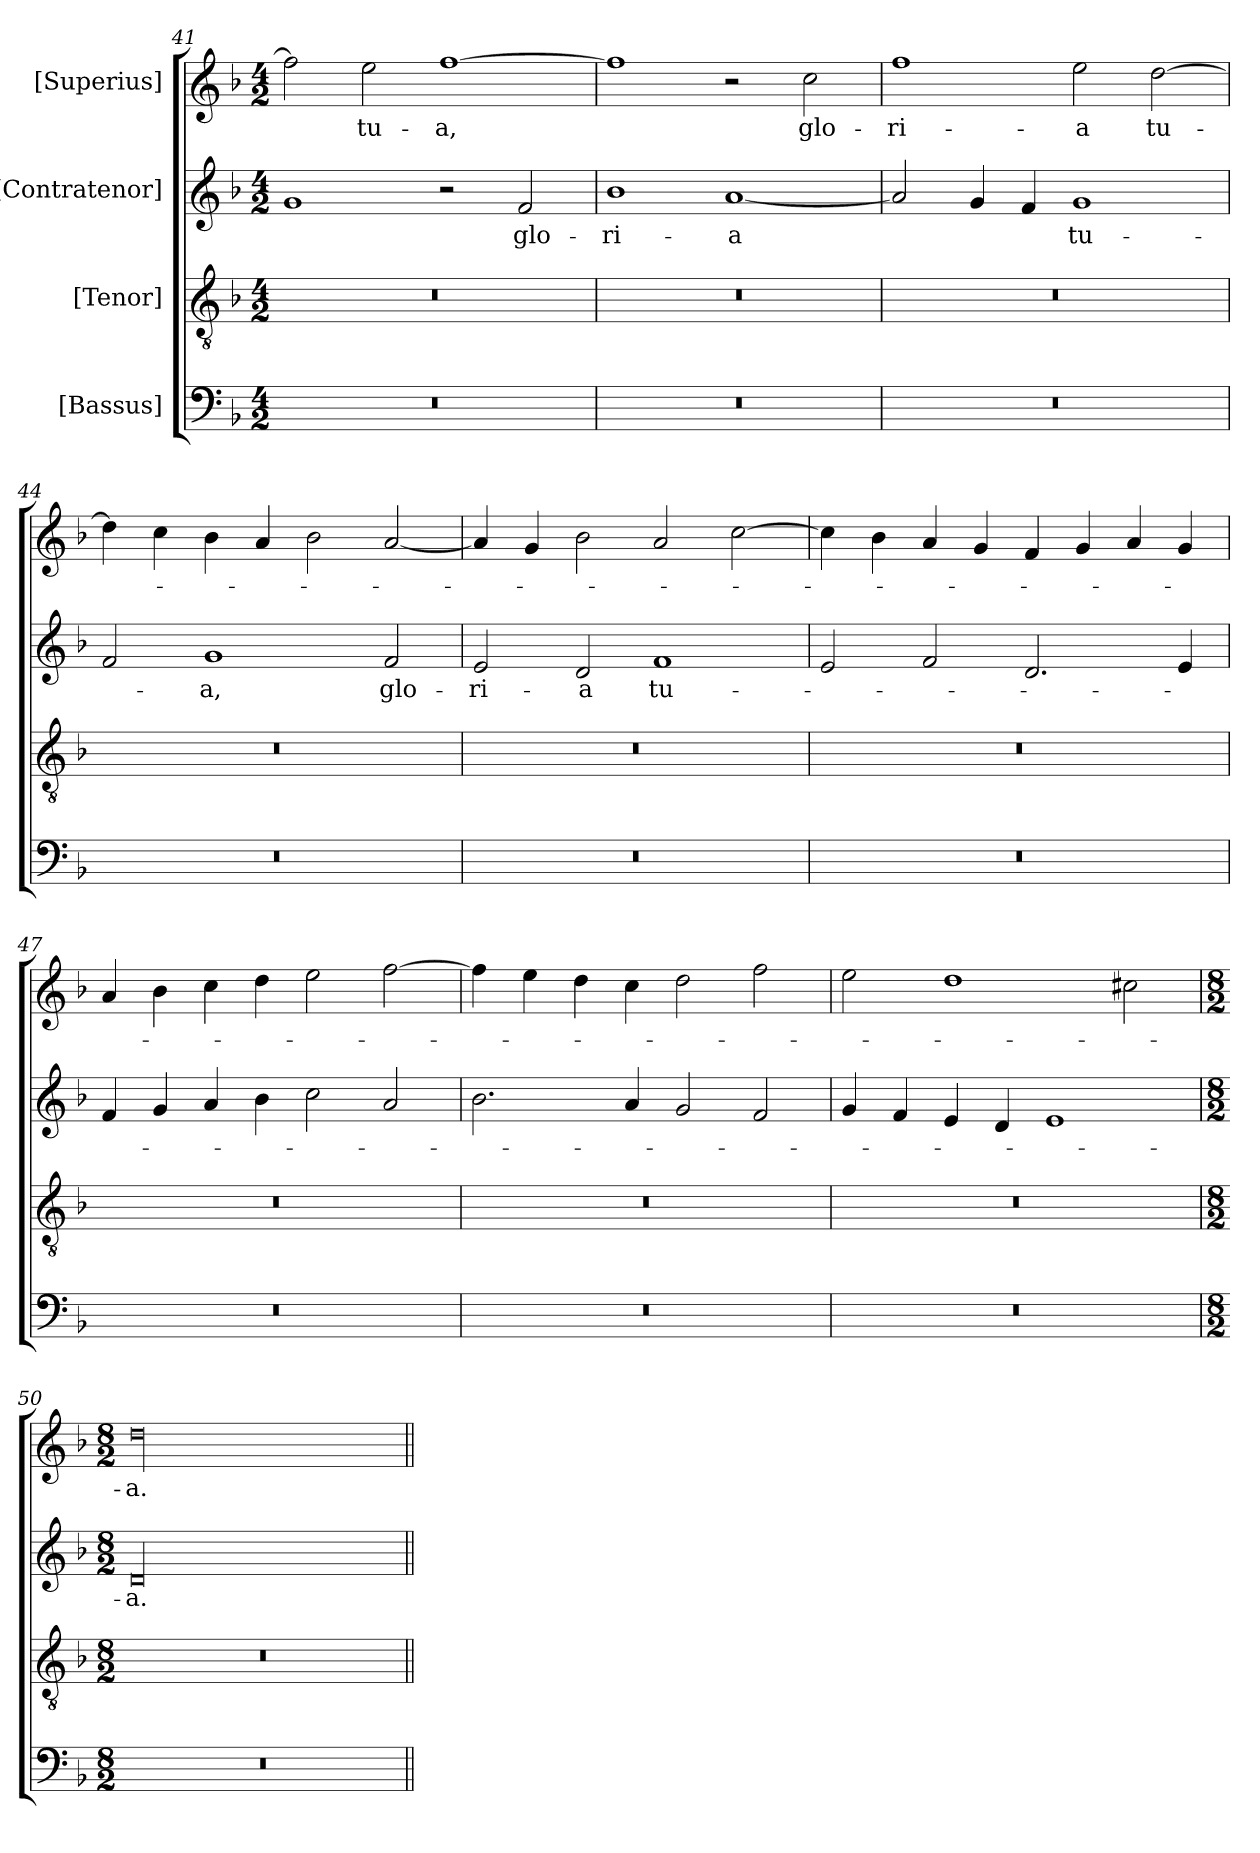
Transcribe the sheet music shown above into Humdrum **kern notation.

**kern	**kern	**kern	**text	**kern	**text
*part4	*part3	*part2	*part2	*part1	*part1
*staff4	*staff3	*staff2	*staff2	*staff1	*staff1
*I"[Bassus]	*I"[Tenor]	*I"[Contratenor]	*	*I"[Superius]	*
*clefF4	*clefGv2	*clefG2	*	*clefG2	*
*k[b-]	*k[b-]	*k[b-]	*	*k[b-]	*
*M4/2	*M4/2	*M4/2	*	*M4/2	*
=41	=41	=41	=41	=41	=41
0r	0r	1g/	.	2ff\]	.
.	.	.	.	2ee\	tu-
.	.	2r	.	[1ff\	-a,
.	.	2f/	glo-	.	.
=42	=42	=42	=42	=42	=42
0r	0r	1b-\	-ri-	1ff\]	.
.	.	[1a/	-a	2r	.
.	.	.	.	2cc\	glo-
=43	=43	=43	=43	=43	=43
0r	0r	2a/]	.	1ff\	-ri-
.	.	4g/	.	.	.
.	.	4f/	.	.	.
.	.	1g/	tu-	2ee\	-a
.	.	.	.	[2dd\	tu-
=44	=44	=44	=44	=44	=44
0r	0r	2f/	.	4dd\]	.
.	.	.	.	4cc\	.
.	.	1g/	-a,	4b-\	.
.	.	.	.	4a/	.
.	.	.	.	2b-\	.
.	.	2f/	glo-	[2a/	.
=45	=45	=45	=45	=45	=45
0r	0r	2e/	-ri-	4a/]	.
.	.	.	.	4g/	.
.	.	2d/	-a	2b-\	.
.	.	1f/	tu-	2a/	.
.	.	.	.	[2cc\	.
=46	=46	=46	=46	=46	=46
0r	0r	2e/	.	4cc\]	.
.	.	.	.	4b-\	.
.	.	2f/	.	4a/	.
.	.	.	.	4g/	.
.	.	2.d/	.	4f/	.
.	.	.	.	4g/	.
.	.	.	.	4a/	.
.	.	4e/	.	4g/	.
=47	=47	=47	=47	=47	=47
0r	0r	4f/	.	4a/	.
.	.	4g/	.	4b-\	.
.	.	4a/	.	4cc\	.
.	.	4b-\	.	4dd\	.
.	.	2cc\	.	2ee\	.
.	.	2a/	.	[2ff\	.
=48	=48	=48	=48	=48	=48
0r	0r	2.b-\	.	4ff\]	.
.	.	.	.	4ee\	.
.	.	.	.	4dd\	.
.	.	4a/	.	4cc\	.
.	.	2g/	.	2dd\	.
.	.	2f/	.	2ff\	.
=49	=49	=49	=49	=49	=49
0r	0r	4g/	.	2ee\	.
.	.	4f/	.	.	.
.	.	4e/	.	1dd\	.
.	.	4d/	.	.	.
.	.	1e/	.	.	.
.	.	.	.	2cc#X\	.
=50	=50	=50	=50	=50	=50
*M8/2	*M8/2	*M8/2	*	*M8/2	*
00r	00r	00d/	-a.	00dd\	-a.
=||	=||	=||	=||	=||	=||
*-	*-	*-	*-	*-	*-
